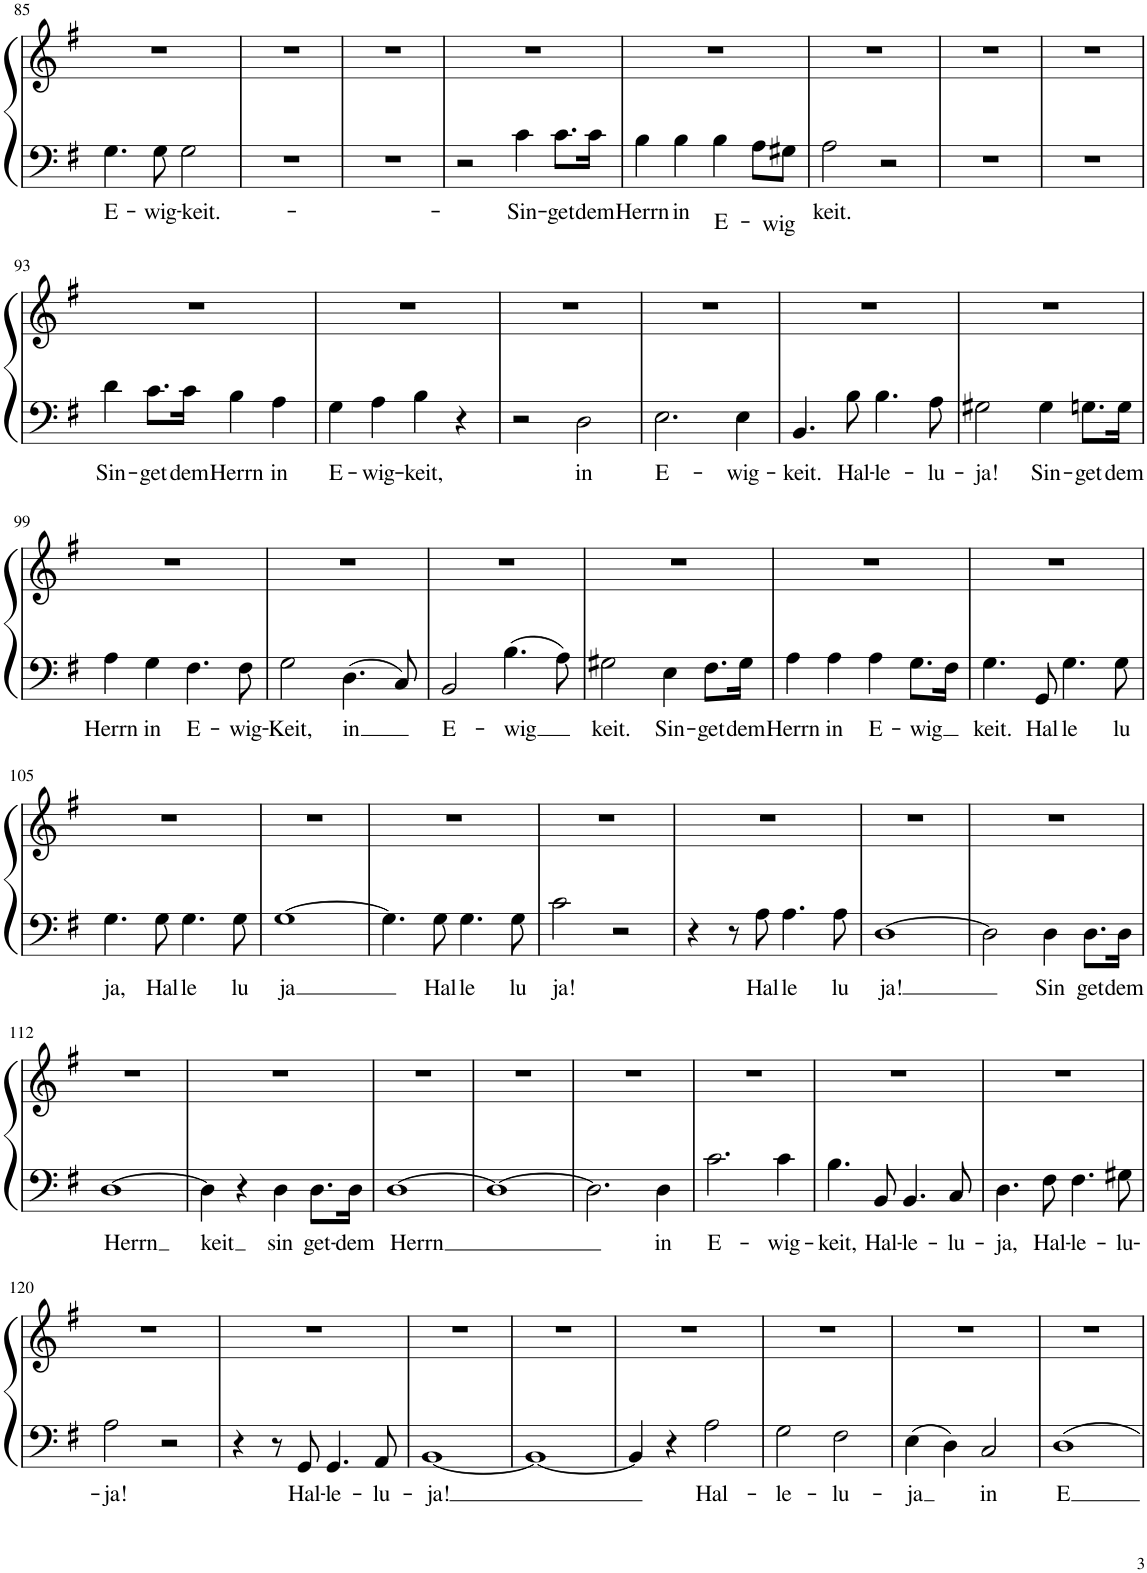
**kern	**text	**kern
*part1	*part1	*part1
*staff2	*staff2	*staff1
*I"Piano	*	*
*I'Pno.	*	*
!!LO:PB:g=z
*clefF4	*	*clefG2
*k[f#]	*	*k[f#]
*M2/2	*	*M2/2
*met(c|)	*	*met(c|)
=85	=85	=85
!	!LO:LY:b	!
4.G\	E-	1r
!	!LO:LY:b	!
8G\	-wig-	.
!	!LO:LY:b	!
2G\	-keit.-	.
=86	=86	=86
1r	.	1r
=87	=87	=87
1r	.	1r
=88	=88	=88
2r	.	1r
!	!LO:LY:b	!
4c\	Sin-	.
!	!LO:LY:b	!
8.c\L	-get	.
!	!LO:LY:b	!
16c\Jk	dem	.
=89	=89	=89
!	!LO:LY:b	!
4B\	Herrn	1r
!	!LO:LY:b	!
4B\	in	.
!	!LO:LY:b	!
4B\	E-	.
!	!LO:LY:b	!
8A\L	-wig	.
8G#X\J	.	.
=90	=90	=90
!	!LO:LY:b	!
2A\	keit.	1r
2r	.	.
=91	=91	=91
1r	.	1r
=92	=92	=92
1r	.	1r
!!LO:LB:g=z
=93	=93	=93
!	!LO:LY:b	!
4d\	Sin-	1r
!	!LO:LY:b	!
8.c\L	-get	.
!	!LO:LY:b	!
16c\Jk	dem	.
!	!LO:LY:b	!
4B\	Herrn	.
!	!LO:LY:b	!
4A\	in	.
=94	=94	=94
!	!LO:LY:b	!
4G\	E-	1r
!	!LO:LY:b	!
4A\	-wig-	.
!	!LO:LY:b	!
4B\	-keit,	.
4r	.	.
=95	=95	=95
2r	.	1r
!	!LO:LY:b	!
2D\	in	.
=96	=96	=96
!	!LO:LY:b	!
2.E\	E-	1r
!	!LO:LY:b	!
4E\	-wig-	.
=97	=97	=97
!	!LO:LY:b	!
4.BB/	-keit.	1r
!	!LO:LY:b	!
8B\	Hal-	.
!	!LO:LY:b	!
4.B\	-le-	.
!	!LO:LY:b	!
8A\	-lu-	.
=98	=98	=98
!	!LO:LY:b	!
2G#X\	-ja!	1r
!	!LO:LY:b	!
4G#\	Sin-	.
!	!LO:LY:b	!
8.Gn\L	-get	.
!	!LO:LY:b	!
16G\Jk	dem	.
!!LO:LB:g=z
=99	=99	=99
!	!LO:LY:b	!
4A\	Herrn	1r
!	!LO:LY:b	!
4G\	in	.
!	!LO:LY:b	!
4.F#\	E-	.
!	!LO:LY:b	!
8F#\	-wig-	.
=100	=100	=100
!	!LO:LY:b	!
2G\	-Keit,	1r
!	!LO:LY:b	!
4.D\	-in	.
8C/	.	.
=101	=101	=101
!	!LO:LY:b	!
2BB/	E-	1r
!	!LO:LY:b	!
4.B\	-wig	.
8A\	.	.
=102	=102	=102
!	!LO:LY:b	!
2G#X\	keit.	1r
!	!LO:LY:b	!
4E\	Sin-	.
!	!LO:LY:b	!
8.F#\L	-get	.
!	!LO:LY:b	!
16G#\Jk	dem	.
=103	=103	=103
!	!LO:LY:b	!
4A\	Herrn	1r
!	!LO:LY:b	!
4A\	in	.
!	!LO:LY:b	!
4A\	E-	.
!	!LO:LY:b	!
8.G\L	-wig	.
16F#\Jk	.	.
=104	=104	=104
!	!LO:LY:b	!
4.G\	keit.	1r
!	!LO:LY:b	!
8GG/	Hal	.
!	!LO:LY:b	!
4.G\	le	.
!	!LO:LY:b	!
8G\	lu	.
!!LO:LB:g=z
=105	=105	=105
!	!LO:LY:b	!
4.G\	ja,	1r
!	!LO:LY:b	!
8G\	Hal	.
!	!LO:LY:b	!
4.G\	le	.
!	!LO:LY:b	!
8G\	lu	.
=106	=106	=106
!	!LO:LY:b	!
[1G	ja	1r
=107	=107	=107
4.G\]	.	1r
!	!LO:LY:b	!
8G\	Hal	.
!	!LO:LY:b	!
4.G\	le	.
!	!LO:LY:b	!
8G\	lu	.
=108	=108	=108
!	!LO:LY:b	!
2c\	ja!	1r
2r	.	.
=109	=109	=109
4r	.	1r
8r	.	.
!	!LO:LY:b	!
8A\	Hal	.
!	!LO:LY:b	!
4.A\	le	.
!	!LO:LY:b	!
8A\	lu	.
=110	=110	=110
!	!LO:LY:b	!
[1D	ja!	1r
=111	=111	=111
2D\]	.	1r
!	!LO:LY:b	!
4D\	Sin	.
!	!LO:LY:b	!
8.D\L	get	.
!	!LO:LY:b	!
16D\Jk	dem	.
!!LO:LB:g=z
=112	=112	=112
!	!LO:LY:b	!
[1D	Herrn	1r
=113	=113	=113
!	!LO:LY:b	!
4D\]	keit	1r
4r	.	.
!	!LO:LY:b	!
4D\	-sin	.
!	!LO:LY:b	!
8.D\L	get-	.
!	!LO:LY:b	!
16D\Jk	-dem	.
=114	=114	=114
!	!LO:LY:b	!
[1D	Herrn	1r
=115	=115	=115
1D_	.	1r
=116	=116	=116
2.D\]	.	1r
!	!LO:LY:b	!
4D\	in	.
=117	=117	=117
!	!LO:LY:b	!
2.c\	E-	1r
!	!LO:LY:b	!
4c\	-wig-	.
=118	=118	=118
!	!LO:LY:b	!
4.B\	-keit,	1r
!	!LO:LY:b	!
8BB/	Hal-	.
!	!LO:LY:b	!
4.BB/	-le-	.
!	!LO:LY:b	!
8C/	-lu-	.
=119	=119	=119
!	!LO:LY:b	!
4.D\	ja,	1r
!	!LO:LY:b	!
8F#\	-Hal-	.
!	!LO:LY:b	!
4.F#\	-le-	.
!	!LO:LY:b	!
8G#X\	-lu-	.
!!LO:LB:g=z
=120	=120	=120
!	!LO:LY:b	!
2A\	-ja!	1r
2r	.	.
=121	=121	=121
4r	.	1r
8r	.	.
!	!LO:LY:b	!
8GG/	Hal-	.
!	!LO:LY:b	!
4.GG/	-le-	.
!	!LO:LY:b	!
8AA/	-lu-	.
=122	=122	=122
!	!LO:LY:b	!
[1BB	-ja!	1r
=123	=123	=123
1BB_	.	1r
=124	=124	=124
4BB/]	.	1r
4r	.	.
!	!LO:LY:b	!
2A\	Hal-	.
=125	=125	=125
!	!LO:LY:b	!
2G\	-le-	1r
!	!LO:LY:b	!
2F#\	-lu-	.
=126	=126	=126
!	!LO:LY:b	!
4E\	-ja	1r
4D\	.	.
!	!LO:LY:b	!
2C/	in	.
=127	=127	=127
!	!LO:LY:b	!
1D	E	1r
=	=	=
*-	*-	*-
